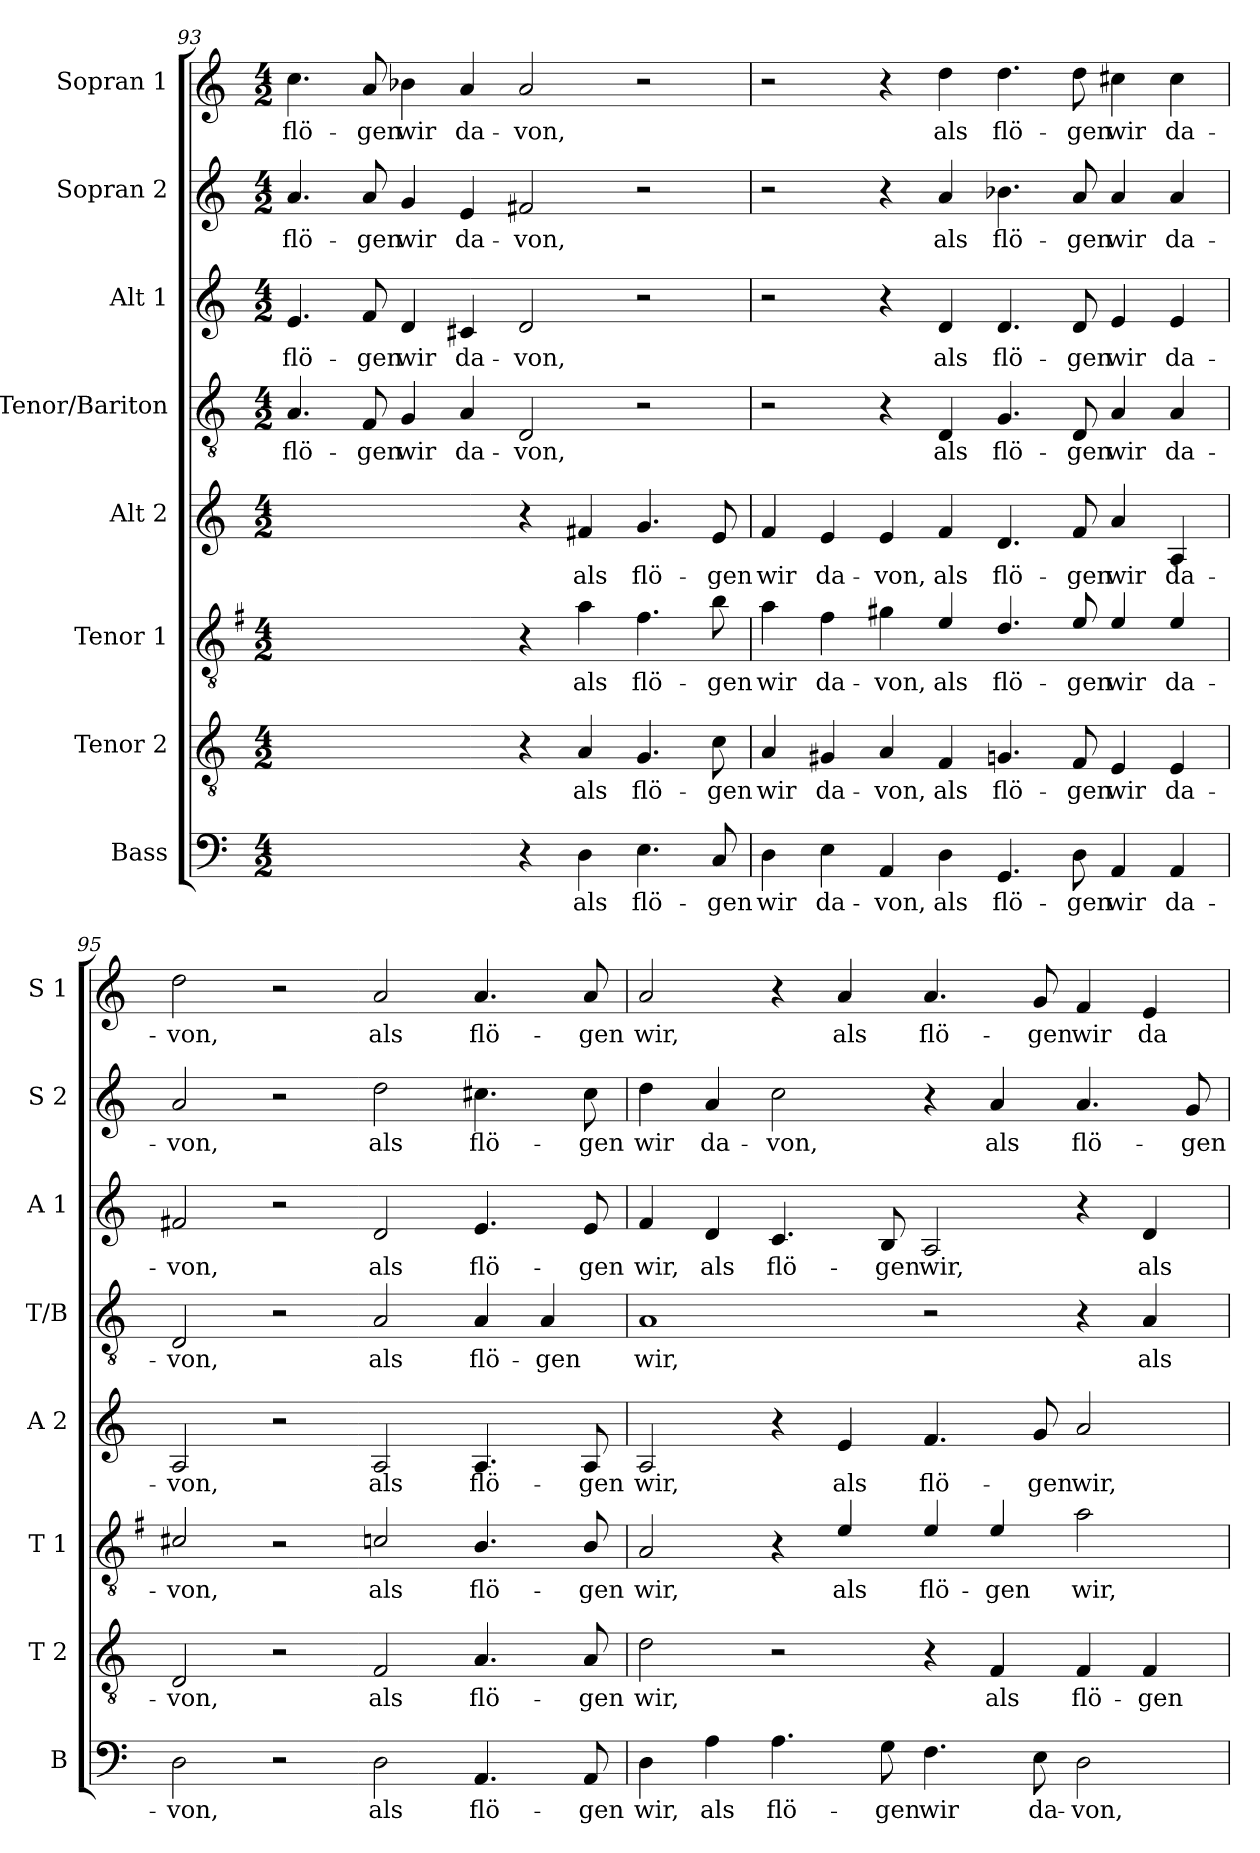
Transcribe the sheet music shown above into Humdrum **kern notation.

**kern	**text	**kern	**text	**kern	**text	**kern	**text	**kern	**text	**kern	**text	**kern	**text	**kern	**text
*part8	*part8	*part7	*part7	*part6	*part6	*part5	*part5	*part4	*part4	*part3	*part3	*part2	*part2	*part1	*part1
*staff8	*staff8	*staff7	*staff7	*staff6	*staff6	*staff5	*staff5	*staff4	*staff4	*staff3	*staff3	*staff2	*staff2	*staff1	*staff1
*I"Bass	*	*I"Tenor 2	*	*I"Tenor 1	*	*I"Alt 2	*	*I"Tenor/Bariton	*	*I"Alt 1	*	*I"Sopran 2	*	*I"Sopran 1	*
*I'B	*	*I'T 2	*	*I'T 1	*	*I'A 2	*	*I'T/B	*	*I'A 1	*	*I'S 2	*	*I'S 1	*
!!LO:LB:g=z
*clefF4	*	*clefGv2	*	*clefGv2	*	*clefG2	*	*clefGv2	*	*clefG2	*	*clefG2	*	*clefG2	*
*	*	*	*	*ITrd4c7	*	*	*	*	*	*	*	*	*	*	*
*k[]	*	*k[]	*	*k[]	*	*k[]	*	*k[]	*	*k[]	*	*k[]	*	*k[]	*
*M4/2	*	*M4/2	*	*M4/2	*	*M4/2	*	*M4/2	*	*M4/2	*	*M4/2	*	*M4/2	*
=93	=93	=93	=93	=93	=93	=93	=93	=93	=93	=93	=93	=93	=93	=93	=93
!	!	!	!	!	!	!	!	!	!LO:LY:b	!	!LO:LY:b	!	!LO:LY:b	!	!LO:LY:b
2ryy	.	2ryy	.	2ryy	.	2ryy	.	4.A/	flö-	4.e/	flö-	4.a/	flö-	4.cc\	flö-
!	!	!	!	!	!	!	!	!	!LO:LY:b	!	!LO:LY:b	!	!LO:LY:b	!	!LO:LY:b
.	.	.	.	.	.	.	.	8F/	gen	8f/	gen	8a/	gen	8a/	gen
!	!	!	!	!	!	!	!	!	!LO:LY:b	!	!LO:LY:b	!	!LO:LY:b	!	!LO:LY:b
2ryy	.	2ryy	.	2ryy	.	2ryy	.	4G/	wir	4d/	wir	4g/	wir	4b-X\	wir
!	!	!	!	!	!	!	!	!	!LO:LY:b	!	!LO:LY:b	!	!LO:LY:b	!	!LO:LY:b
.	.	.	.	.	.	.	.	4A/	da-	4c#X/	da-	4e/	da-	4a/	da-
!	!	!	!	!	!	!	!	!	!LO:LY:b	!	!LO:LY:b	!	!LO:LY:b	!	!LO:LY:b
4r	.	4r	.	4r	.	4r	.	2D/	von,	2d/	von,	2f#X/	von,	2a/	von,
!	!LO:LY:b	!	!LO:LY:b	!	!LO:LY:b	!	!LO:LY:b	!	!	!	!	!	!	!	!
4D\	als	4A/	als	4d\	als	4f#X/	als	.	.	.	.	.	.	.	.
!	!LO:LY:b	!	!LO:LY:b	!	!LO:LY:b	!	!LO:LY:b	!	!	!	!	!	!	!	!
4.E\	flö-	4.G/	flö-	4.B\	flö-	4.g/	flö-	2r	.	2r	.	2r	.	2r	.
!	!LO:LY:b	!	!LO:LY:b	!	!LO:LY:b	!	!LO:LY:b	!	!	!	!	!	!	!	!
8C/	gen	8c\	gen	8e\	gen	8e/	gen	.	.	.	.	.	.	.	.
=94	=94	=94	=94	=94	=94	=94	=94	=94	=94	=94	=94	=94	=94	=94	=94
!	!LO:LY:b	!	!LO:LY:b	!	!LO:LY:b	!	!LO:LY:b	!	!	!	!	!	!	!	!
4D\	wir	4A/	wir	4d\	wir	4f/	wir	2r	.	2r	.	2r	.	2r	.
!	!LO:LY:b	!	!LO:LY:b	!	!LO:LY:b	!	!LO:LY:b	!	!	!	!	!	!	!	!
4E\	da-	4G#X/	da-	4B\	da-	4e/	da-	.	.	.	.	.	.	.	.
!	!LO:LY:b	!	!LO:LY:b	!	!LO:LY:b	!	!LO:LY:b	!	!	!	!	!	!	!	!
4AA/	von,	4A/	von,	4c#X\	von,	4e/	von,	4r	.	4r	.	4r	.	4r	.
!	!LO:LY:b	!	!LO:LY:b	!	!LO:LY:b	!	!LO:LY:b	!	!LO:LY:b	!	!LO:LY:b	!	!LO:LY:b	!	!LO:LY:b
4D\	als	4F/	als	4A/	als	4f/	als	4D/	als	4d/	als	4a/	als	4dd\	als
!	!LO:LY:b	!	!LO:LY:b	!	!LO:LY:b	!	!LO:LY:b	!	!LO:LY:b	!	!LO:LY:b	!	!LO:LY:b	!	!LO:LY:b
4.GG/	flö-	4.Gn/	flö-	4.G/	flö-	4.d/	flö-	4.G/	flö-	4.d/	flö-	4.b-X\	flö-	4.dd\	flö-
!	!LO:LY:b	!	!LO:LY:b	!	!LO:LY:b	!	!LO:LY:b	!	!LO:LY:b	!	!LO:LY:b	!	!LO:LY:b	!	!LO:LY:b
8D\	gen	8F/	gen	8A/	gen	8f/	gen	8D/	gen	8d/	gen	8a/	gen	8dd\	gen
!	!LO:LY:b	!	!LO:LY:b	!	!LO:LY:b	!	!LO:LY:b	!	!LO:LY:b	!	!LO:LY:b	!	!LO:LY:b	!	!LO:LY:b
4AA/	wir	4E/	wir	4A/	wir	4a/	wir	4A/	wir	4e/	wir	4a/	wir	4cc#X\	wir
!	!LO:LY:b	!	!LO:LY:b	!	!LO:LY:b	!	!LO:LY:b	!	!LO:LY:b	!	!LO:LY:b	!	!LO:LY:b	!	!LO:LY:b
4AA/	da-	4E/	da-	4A/	da-	4A/	da-	4A/	da-	4e/	da-	4a/	da-	4cc#\	da-
=95	=95	=95	=95	=95	=95	=95	=95	=95	=95	=95	=95	=95	=95	=95	=95
!	!LO:LY:b	!	!LO:LY:b	!	!LO:LY:b	!	!LO:LY:b	!	!LO:LY:b	!	!LO:LY:b	!	!LO:LY:b	!	!LO:LY:b
2D\	von,	2D/	von,	2F#X/	von,	2A/	von,	2D/	von,	2f#X/	von,	2a/	von,	2dd\	von,
2r	.	2r	.	2r	.	2r	.	2r	.	2r	.	2r	.	2r	.
!	!LO:LY:b	!	!LO:LY:b	!	!LO:LY:b	!	!LO:LY:b	!	!LO:LY:b	!	!LO:LY:b	!	!LO:LY:b	!	!LO:LY:b
2D\	als	2F/	als	2Fn/	als	2A/	als	2A/	als	2d/	als	2dd\	als	2a/	als
!	!LO:LY:b	!	!LO:LY:b	!	!LO:LY:b	!	!LO:LY:b	!	!LO:LY:b	!	!LO:LY:b	!	!LO:LY:b	!	!LO:LY:b
4.AA/	flö-	4.A/	flö-	4.E/	flö-	4.A/	flö-	4A/	flö-	4.e/	flö-	4.cc#X\	flö-	4.a/	flö-
!	!	!	!	!	!	!	!	!	!LO:LY:b	!	!	!	!	!	!
.	.	.	.	.	.	.	.	4A/	gen	.	.	.	.	.	.
!	!LO:LY:b	!	!LO:LY:b	!	!LO:LY:b	!	!LO:LY:b	!	!	!	!LO:LY:b	!	!LO:LY:b	!	!LO:LY:b
8AA/	gen	8A/	gen	8E/	gen	8A/	gen	.	.	8e/	gen	8cc#\	gen	8a/	gen
!!LO:PB:g=z
=96	=96	=96	=96	=96	=96	=96	=96	=96	=96	=96	=96	=96	=96	=96	=96
!	!LO:LY:b	!	!LO:LY:b	!	!LO:LY:b	!	!LO:LY:b	!	!LO:LY:b	!	!LO:LY:b	!	!LO:LY:b	!	!LO:LY:b
4D\	wir,	2d\	wir,	2D/	wir,	2A/	wir,	1A	wir,	4f/	wir,	4dd\	wir	2a/	wir,
!	!LO:LY:b	!	!	!	!	!	!	!	!	!	!LO:LY:b	!	!LO:LY:b	!	!
4A\	als	.	.	.	.	.	.	.	.	4d/	als	4a/	da-	.	.
!	!LO:LY:b	!	!	!	!	!	!	!	!	!	!LO:LY:b	!	!LO:LY:b	!	!
4.A\	flö-	2r	.	4r	.	4r	.	.	.	4.c/	flö-	2cc\	von,	4r	.
!	!	!	!	!	!LO:LY:b	!	!LO:LY:b	!	!	!	!	!	!	!	!LO:LY:b
.	.	.	.	4A/	als	4e/	als	.	.	.	.	.	.	4a/	als
!	!LO:LY:b	!	!	!	!	!	!	!	!	!	!LO:LY:b	!	!	!	!
8G\	gen	.	.	.	.	.	.	.	.	8B/	gen	.	.	.	.
!	!LO:LY:b	!	!	!	!LO:LY:b	!	!LO:LY:b	!	!	!	!LO:LY:b	!	!	!	!LO:LY:b
4.F\	wir	4r	.	4A/	flö-	4.f/	flö-	2r	.	2A/	wir,	4r	.	4.a/	flö-
!	!	!	!LO:LY:b	!	!LO:LY:b	!	!	!	!	!	!	!	!LO:LY:b	!	!
.	.	4F/	als	4A/	gen	.	.	.	.	.	.	4a/	als	.	.
!	!LO:LY:b	!	!	!	!	!	!LO:LY:b	!	!	!	!	!	!	!	!LO:LY:b
8E\	da-	.	.	.	.	8g/	gen	.	.	.	.	.	.	8g/	gen
!	!LO:LY:b	!	!LO:LY:b	!	!LO:LY:b	!	!LO:LY:b	!	!	!	!	!	!LO:LY:b	!	!LO:LY:b
2D\	von,	4F/	flö-	2d\	wir,	2a/	wir,	4r	.	4r	.	4.a/	flö-	4f/	wir
!	!	!	!LO:LY:b	!	!	!	!	!	!LO:LY:b	!	!LO:LY:b	!	!	!	!LO:LY:b
.	.	4F/	gen	.	.	.	.	4A/	als	4d/	als	.	.	4e/	da-
!	!	!	!	!	!	!	!	!	!	!	!	!	!LO:LY:b	!	!
.	.	.	.	.	.	.	.	.	.	.	.	8g/	gen	.	.
=	=	=	=	=	=	=	=	=	=	=	=	=	=	=	=
*-	*-	*-	*-	*-	*-	*-	*-	*-	*-	*-	*-	*-	*-	*-	*-
